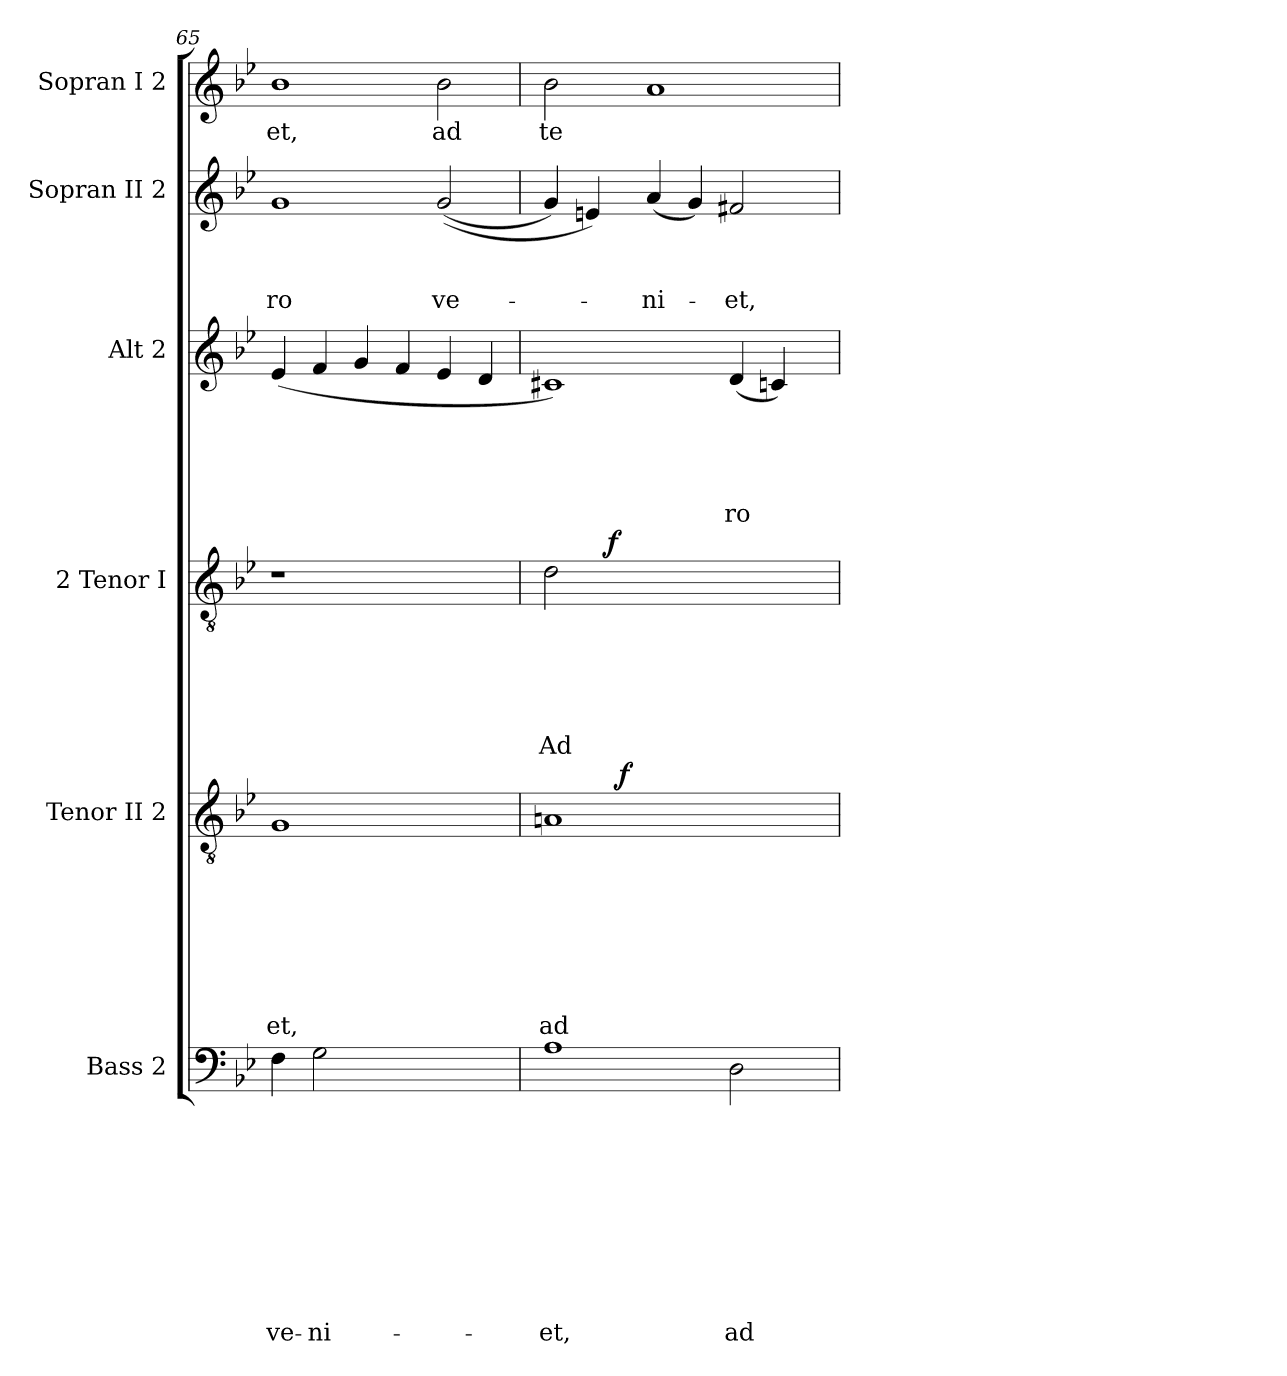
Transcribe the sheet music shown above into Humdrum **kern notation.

**kern	**text	**text	**text	**text	**text	**text	**text	**text	**text	**text	**kern	**text	**text	**text	**text	**text	**text	**text	**text	**dynam	**kern	**text	**text	**text	**text	**text	**text	**dynam	**kern	**text	**text	**text	**text	**text	**kern	**text	**text	**text	**kern	**text
*part6	*part6	*part6	*part6	*part6	*part6	*part6	*part6	*part6	*part6	*part6	*part5	*part5	*part5	*part5	*part5	*part5	*part5	*part5	*part5	*part5	*part4	*part4	*part4	*part4	*part4	*part4	*part4	*part4	*part3	*part3	*part3	*part3	*part3	*part3	*part2	*part2	*part2	*part2	*part1	*part1
*staff6	*staff6	*staff6	*staff6	*staff6	*staff6	*staff6	*staff6	*staff6	*staff6	*staff6	*staff5	*staff5	*staff5	*staff5	*staff5	*staff5	*staff5	*staff5	*staff5	*staff5	*staff4	*staff4	*staff4	*staff4	*staff4	*staff4	*staff4	*staff4	*staff3	*staff3	*staff3	*staff3	*staff3	*staff3	*staff2	*staff2	*staff2	*staff2	*staff1	*staff1
*I"Bass 2	*	*	*	*	*	*	*	*	*	*	*I"Tenor II 2	*	*	*	*	*	*	*	*	*	*I"2 Tenor I	*	*	*	*	*	*	*	*I"Alt 2	*	*	*	*	*	*I"Sopran II 2	*	*	*	*I"Sopran I 2	*
!!LO:LB:g=z
*clefF4	*	*	*	*	*	*	*	*	*	*	*clefGv2	*	*	*	*	*	*	*	*	*	*clefGv2	*	*	*	*	*	*	*	*clefG2	*	*	*	*	*	*clefG2	*	*	*	*clefG2	*
*k[b-e-]	*	*	*	*	*	*	*	*	*	*	*k[b-e-]	*	*	*	*	*	*	*	*	*	*k[b-e-]	*	*	*	*	*	*	*	*k[b-e-]	*	*	*	*	*	*k[b-e-]	*	*	*	*k[b-e-]	*
*B-:	*	*	*	*	*	*	*	*	*	*	*B-:	*	*	*	*	*	*	*	*	*	*B-:	*	*	*	*	*	*	*	*B-:	*	*	*	*	*	*B-:	*	*	*	*B-:	*
=65	=65	=65	=65	=65	=65	=65	=65	=65	=65	=65	=65	=65	=65	=65	=65	=65	=65	=65	=65	=65	=65	=65	=65	=65	=65	=65	=65	=65	=65	=65	=65	=65	=65	=65	=65	=65	=65	=65	=65	=65
!	!	!	!	!	!	!	!	!	!	!LO:LY:b:rj	!	!	!	!	!	!	!	!	!LO:LY:b	!	!	!	!	!	!	!	!	!	!	!	!	!	!	!	!	!	!	!LO:LY:b	!	!LO:LY:b
4F\	.	.	.	.	.	.	.	.	.	ve-	1G	.	.	.	.	.	.	.	-et,	.	1r	.	.	.	.	.	.	.	(<4e-/	.	.	.	.	.	1g	.	.	-ro	1b-	-et,
!	!	!	!	!	!	!	!	!	!	!LO:LY:b	!	!	!	!	!	!	!	!	!	!	!	!	!	!	!	!	!	!	!	!	!	!	!	!	!	!	!	!	!	!
2G\	.	.	.	.	.	.	.	.	.	-ni-	.	.	.	.	.	.	.	.	.	.	.	.	.	.	.	.	.	.	4f/	.	.	.	.	.	.	.	.	.	.	.
.	.	.	.	.	.	.	.	.	.	.	.	.	.	.	.	.	.	.	.	.	.	.	.	.	.	.	.	.	4g/	.	.	.	.	.	.	.	.	.	.	.
2.ryy	.	.	.	.	.	.	.	.	.	.	.	.	.	.	.	.	.	.	.	.	.	.	.	.	.	.	.	.	4f/	.	.	.	.	.	.	.	.	.	.	.
!	!	!	!	!	!	!	!	!	!	!	!	!	!	!	!	!	!	!	!	!	!	!	!	!	!	!	!	!	!	!	!	!	!	!	!	!	!	!LO:LY:b	!	!LO:LY:b
.	.	.	.	.	.	.	.	.	.	.	2ryy	.	.	.	.	.	.	.	.	.	2ryy	.	.	.	.	.	.	.	4e-/	.	.	.	.	.	(<(<2g/	.	.	ve-	2b-\	ad
.	.	.	.	.	.	.	.	.	.	.	.	.	.	.	.	.	.	.	.	.	.	.	.	.	.	.	.	.	4d/	.	.	.	.	.	.	.	.	.	.	.
=66	=66	=66	=66	=66	=66	=66	=66	=66	=66	=66	=66	=66	=66	=66	=66	=66	=66	=66	=66	=66	=66	=66	=66	=66	=66	=66	=66	=66	=66	=66	=66	=66	=66	=66	=66	=66	=66	=66	=66	=66
!	!	!	!	!	!	!	!	!	!	!LO:LY:b	!	!	!	!	!	!	!	!	!LO:LY:b	!	!	!	!	!	!	!	!LO:LY:b	!	!	!	!	!	!	!	!	!	!	!	!	!LO:LY:b
*	*	*	*	*	*	*	*	*	*	*	*^	*	*	*	*	*	*	*	*	*	*^	*	*	*	*	*	*	*	*	*	*	*	*	*	*	*	*	*	*	*
1A	.	.	.	.	.	.	.	.	.	-et,	1Ani	4.ryy	.	.	.	.	.	.	.	ad	.	2d\	4ryy	.	.	.	.	.	-Ad	.	1c#X)	.	.	.	.	.	4g/)	.	.	.	2b-\	te
.	.	.	.	.	.	.	.	.	.	.	.	.	.	.	.	.	.	.	.	.	.	.	16.ryy	.	.	.	.	.	.	.	.	.	.	.	.	.	4en/)	.	.	.	.	.
!	!	!	!	!	!	!	!	!	!	!	!	!	!	!	!	!	!	!	!	!	!	!	!	!	!	!	!	!	!	!LO:DY:a	!	!	!	!	!	!	!	!	!	!	!	!
.	.	.	.	.	.	.	.	.	.	.	.	.	.	.	.	.	.	.	.	.	.	.	1ryy	.	.	.	.	.	.	f	.	.	.	.	.	.	.	.	.	.	.	.
!	!	!	!	!	!	!	!	!	!	!	!	!	!	!	!	!	!	!	!	!	!LO:DY:a	!	!	!	!	!	!	!	!	!	!	!	!	!	!	!	!	!	!	!	!	!
.	.	.	.	.	.	.	.	.	.	.	.	1ryy	.	.	.	.	.	.	.	.	f	.	.	.	.	.	.	.	.	.	.	.	.	.	.	.	.	.	.	.	.	.
!	!	!	!	!	!	!	!	!	!	!	!	!	!	!	!	!	!	!	!	!	!	!	!	!	!	!	!	!	!	!	!	!	!	!	!	!	!	!	!	!LO:LY:b	!	!
.	.	.	.	.	.	.	.	.	.	.	.	.	.	.	.	.	.	.	.	.	.	1ryy	.	.	.	.	.	.	.	.	.	.	.	.	.	.	(<4a/	.	.	-ni-	1a	.
.	.	.	.	.	.	.	.	.	.	.	.	.	.	.	.	.	.	.	.	.	.	.	.	.	.	.	.	.	.	.	.	.	.	.	.	.	4g/)	.	.	.	.	.
!	!	!	!	!	!	!	!	!	!	!LO:LY:b	!	!	!	!	!	!	!	!	!	!	!	!	!	!	!	!	!	!	!	!	!	!	!	!	!	!LO:LY:b	!	!	!	!LO:LY:b	!	!
2D\	.	.	.	.	.	.	.	.	.	ad	2ryy	.	.	.	.	.	.	.	.	.	.	.	.	.	.	.	.	.	.	.	(<4d/	.	.	.	.	-ro	2f#X/	.	.	-et,	.	.
.	.	.	.	.	.	.	.	.	.	.	.	.	.	.	.	.	.	.	.	.	.	.	.	.	.	.	.	.	.	.	4cn/)	.	.	.	.	.	.	.	.	.	.	.
.	.	.	.	.	.	.	.	.	.	.	.	.	.	.	.	.	.	.	.	.	.	.	8ryy	.	.	.	.	.	.	.	.	.	.	.	.	.	.	.	.	.	.	.
.	.	.	.	.	.	.	.	.	.	.	.	8ryy	.	.	.	.	.	.	.	.	.	.	.	.	.	.	.	.	.	.	.	.	.	.	.	.	.	.	.	.	.	.
.	.	.	.	.	.	.	.	.	.	.	.	.	.	.	.	.	.	.	.	.	.	.	32ryy	.	.	.	.	.	.	.	.	.	.	.	.	.	.	.	.	.	.	.
*	*	*	*	*	*	*	*	*	*	*	*v	*v	*	*	*	*	*	*	*	*	*	*	*	*	*	*	*	*	*	*	*	*	*	*	*	*	*	*	*	*	*	*
*	*	*	*	*	*	*	*	*	*	*	*	*	*	*	*	*	*	*	*	*	*v	*v	*	*	*	*	*	*	*	*	*	*	*	*	*	*	*	*	*	*	*
=	=	=	=	=	=	=	=	=	=	=	=	=	=	=	=	=	=	=	=	=	=	=	=	=	=	=	=	=	=	=	=	=	=	=	=	=	=	=	=	=
*-	*-	*-	*-	*-	*-	*-	*-	*-	*-	*-	*-	*-	*-	*-	*-	*-	*-	*-	*-	*-	*-	*-	*-	*-	*-	*-	*-	*-	*-	*-	*-	*-	*-	*-	*-	*-	*-	*-	*-	*-
